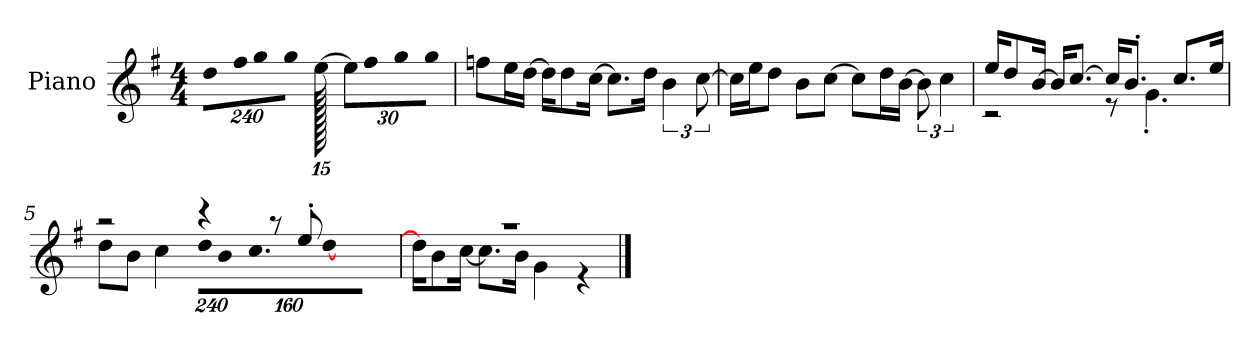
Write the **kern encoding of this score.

**kern
*part1
*staff1
*I"Piano
*I'P-no
*clefG2
*k[f#]
*M4/4
*MM90
*Xbrackettup
=1
!LO:N:vis=8
960%137dd\L
!LO:N:vis=16
1920%137ff#\K
!LO:N:vis=8
960%137gg\
!LO:N:vis=8
960%137gg\J
[1920ee\
240%17ee\L]
!LO:N:vis=8
960%137ff#\
!LO:N:vis=8
960%137gg\
!LO:N:vis=8
960%137gg\J
=2
8ffn\L
16ee\L
[16dd\JJ
16dd\KL]
8dd\
[16cc\Jk
8.cc\L]
16dd\Jk
*brackettup
6b\
[12cc\
=3
16cc\LL]
16ee\J
8dd\J
8b\L
[8cc\J
8cc\L]
16dd\L
[16b\JJ
12b\]
6cc\
!!LO:LB:g=z
=4
*^
16ee/KL	2r
8dd/	.
[16b/Jk	.
16b/KL]	.
[8.cc/J	.
16cc/KL]	8r
8.b'/J	.
.	4.g'\
8.cc/L	.
16ee/Jk	.
=5	=5
2r	8dd\L
.	8b\J
.	4cc\
*	*Xbrackettup
!	!LO:N:vis=16
4r	1920%137dd\KL
!	!LO:N:vis=8
.	960%137b\
!	!LO:N:vis=8.
.	640%137cc\
8r	.
8ee'/	.
!	!LO:N:vis=16
.	[1920%137dd\Jk
.	1920ryy
=6	=6
1r	16dd\KL]
.	8b\
.	[16cc\Jk
.	8.cc\L]
.	16b\Jk
.	4g\
.	4r
*v	*v
==
*-
